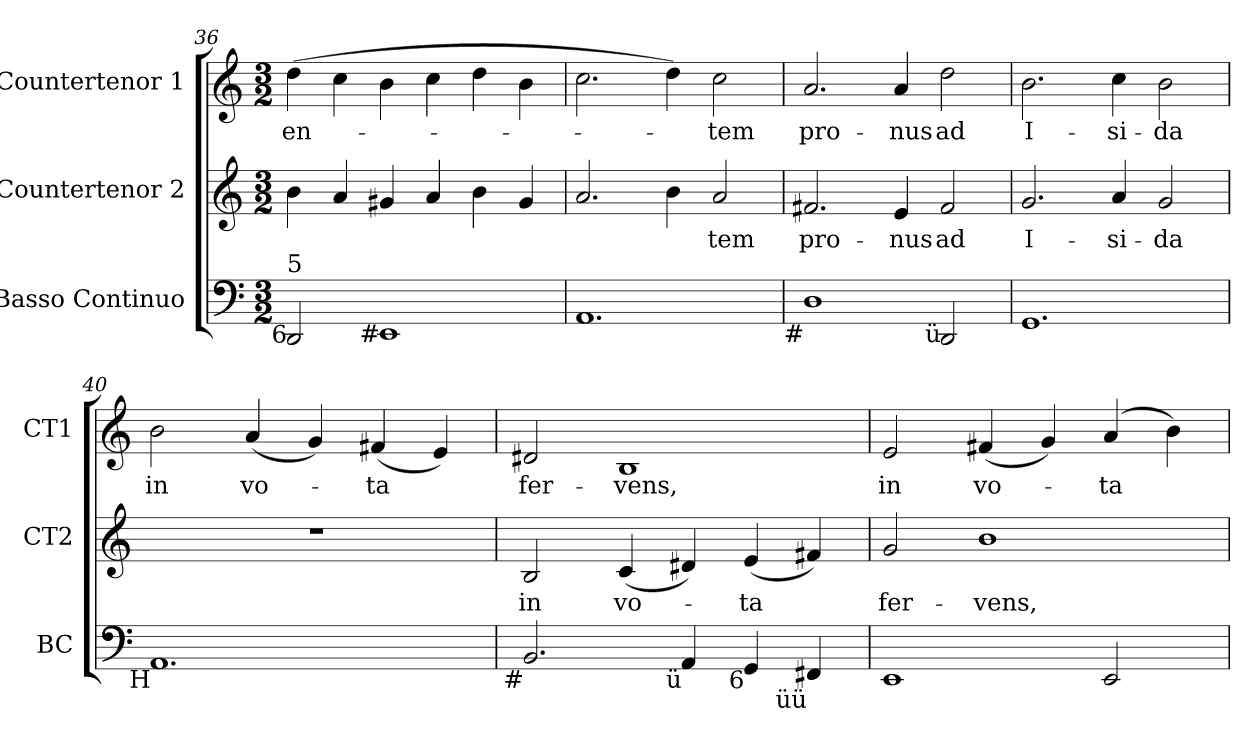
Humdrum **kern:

**kern	**kern	**text	**kern	**text
*part3	*part2	*part2	*part1	*part1
*staff3	*staff2	*staff2	*staff1	*staff1
*I"Basso Continuo	*I"Countertenor 2	*	*I"Countertenor 1	*
*I'BC	*I'CT2	*	*I'CT1	*
*clefF4	*clefG2	*	*clefG2	*
*k[]	*k[]	*	*k[]	*
*C:	*C:	*	*C:	*
*M3/2	*M3/2	*	*M3/2	*
=36	=36	=36	=36	=36
!LO:TX:b:rj:t=6	!	!	!	!
!LO:TX:t=5	!	!	!	!
!	!	!	!	!LO:LY:b:color=#000000
2DDi/	4bi\	.	(4ddi\	-en-
.	4ai/	.	4cci\	.
!LO:TX:b:rj:t=#	!	!	!	!
1EEi	4g#Xi/	.	4bi\	.
.	4ai/	.	4cci\	.
.	4bi\	.	4ddi\	.
.	4g#i/	.	4bi\	.
!!LO:LB:g=z
=37	=37	=37	=37	=37
1.AAi	2.ai/	.	2.cci\	.
.	4bi\	.	4ddi\)	.
!	!	!LO:LY:b:color=#000000	!	!
!	!	!	!	!LO:LY:b:color=#000000
.	2ai/	-tem	2cci\	-tem
=38	=38	=38	=38	=38
!	!	!LO:LY:b:color=#000000	!	!
!LO:TX:b:rj:t=#	!	!	!	!
!	!	!	!	!LO:LY:b:color=#000000
1Di	2.f#Xi/	pro-	2.ai/	pro-
!	!	!LO:LY:b:color=#000000	!	!
!	!	!	!	!LO:LY:b:color=#000000
.	4ei/	-nus	4ai/	-nus
!	!	!LO:LY:b:color=#000000	!	!
!LO:TX:b:rj:t=ü	!	!	!	!
!	!	!	!	!LO:LY:b:color=#000000
2DDi/	2f#i/	ad	2ddi\	ad
=39	=39	=39	=39	=39
!	!	!LO:LY:b:color=#000000	!	!
!	!	!	!	!LO:LY:b:color=#000000
1.GGi	2.gi/	I-	2.bi\	I-
!	!	!LO:LY:b:color=#000000	!	!
!	!	!	!	!LO:LY:b:color=#000000
.	4ai/	-si-	4cci\	-si-
!	!	!LO:LY:b:color=#000000	!	!
!	!	!	!	!LO:LY:b:color=#000000
.	2gi/	-da	2bi\	-da
=40	=40	=40	=40	=40
!	!LO:N:vis=1	!	!	!
!LO:TX:b:rj:t=H	!	!	!	!
!	!	!	!	!LO:LY:b:color=#000000
1.AAi	1.r	.	2bi\	in
!	!	!	!	!LO:LY:b:color=#000000
.	.	.	(4ai/	vo-
.	.	.	4gi/)	.
!	!	!	!	!LO:LY:b:color=#000000
.	.	.	(4f#Xi/	-ta
.	.	.	4ei/)	.
=41	=41	=41	=41	=41
!	!	!LO:LY:b:color=#000000	!	!
!LO:TX:b:rj:t=#	!	!	!	!
!	!	!	!	!LO:LY:b:color=#000000
2.BBi/	2Bi/	in	2d#Xi/	fer-
!	!	!LO:LY:b:color=#000000	!	!
!	!	!	!	!LO:LY:b:color=#000000
.	(4ci/	vo-	1Bi	-vens,
!LO:TX:b:rj:t=ü	!	!	!	!
4AAi/	4d#Xi/)	.	.	.
!LO:TX:b:rj:t=6	!	!	!	!
!	!	!LO:LY:b:color=#000000	!	!
4GGi/	(4ei/	-ta	.	.
!LO:TX:b:rj:t=üü	!	!	!	!
4FF#Xi/	4f#Xi/)	.	.	.
!!LO:LB:g=z
=42	=42	=42	=42	=42
!	!	!LO:LY:b:color=#000000	!	!
!	!	!	!	!LO:LY:b:color=#000000
1EEi	2gi/	fer-	2ei/	in
!	!	!LO:LY:b:color=#000000	!	!
!	!	!	!	!LO:LY:b:color=#000000
.	1bi	-vens,	(4f#Xi/	vo-
.	.	.	4gi/)	.
!	!	!	!	!LO:LY:b:color=#000000
2EEi/	.	.	(4ai/	-ta
.	.	.	4bi\)	.
=	=	=	=	=
*-	*-	*-	*-	*-
